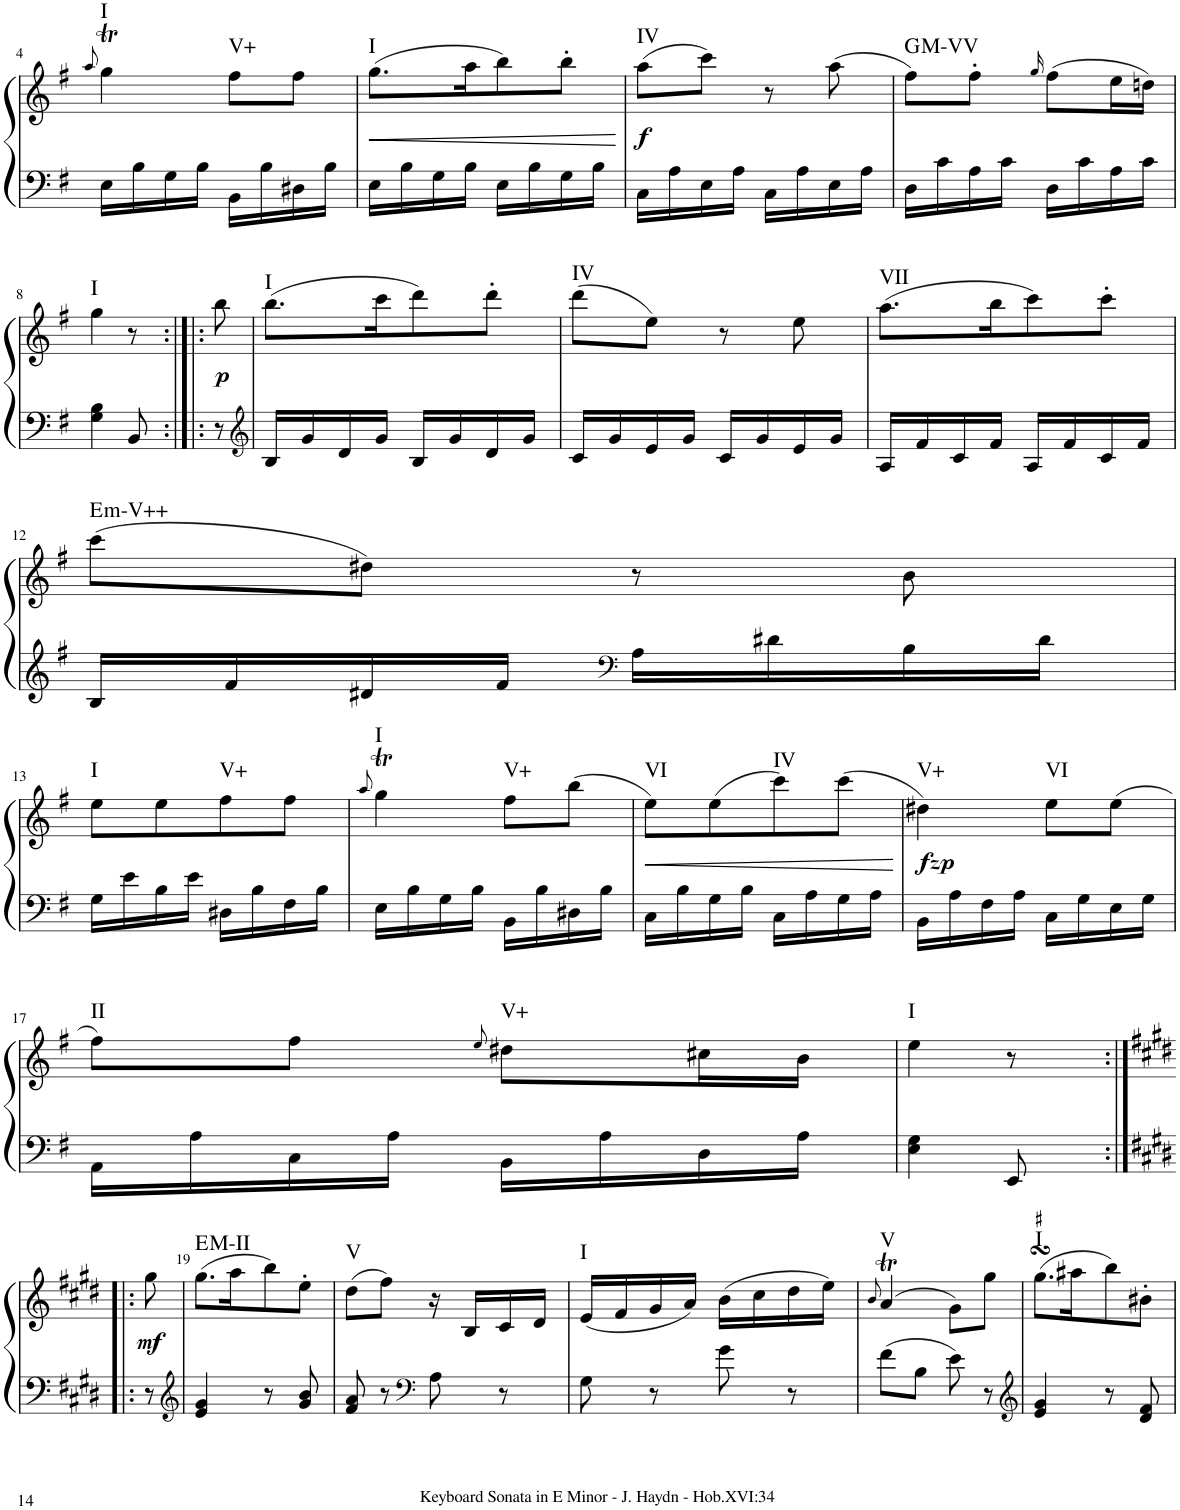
**kern	**kern	**dynam	**harte
*part1	*part1	*part1	*part1
*staff2	*staff1	*staff1/2	*
*I"Piano	*	*	*
*I'Pno.	*	*	*
!!LO:PB:g=z
*clefF4	*clefG2	*	*
*k[f#]	*k[f#]	*	*
*M2/4	*M2/4	*	*
=4	=4	=4	=4
.	8qaa/	.	.
!	!	!	!LO:H:kt=I
16E\LL	4ggT\	.	N
16B\	.	.	.
16G\	.	.	.
16B\JJ	.	.	.
!	!	!	!LO:H:kt=V+
16BB\LL	8ff#\L	.	N
16B\	.	.	.
16D#X\	8ff#\J	.	.
16B\JJ	.	.	.
=5	=5	=5	=5
!	!	!LO:HP:b	!LO:H:kt=I
16E\LL	(8.gg\L	<	N
16B\	.	.	.
16G\	.	.	.
16B\JJ	16aa\K	.	.
16E\LL	8bb\)	.	.
16B\	.	.	.
16G\	8bb'\J	.	.
16B\JJ	.	.	.
.	.	[	.
=6	=6	=6	=6
!	!	!LO:DY:b	!LO:H:kt=IV
16C\LL	(8aa\L	f	N
16A\	.	.	.
16E\	8ccc\J)	.	.
16A\JJ	.	.	.
16C\LL	8r	.	.
16A\	.	.	.
16E\	(8aa\	.	.
16A\JJ	.	.	.
=7	=7	=7	=7
!	!	!	!LO:H:kt=M
16D\LL	8ff#\L)	.	G:maj
16c\	.	.	.
16A\	8ff#'\J	.	.
16c\JJ	.	.	.
.	16qgg/	.	.
16D\LL	(8ff#\L	.	.
16c\	.	.	.
16A\	16ee\L	.	.
16c\JJ	16ddn\JJ)	.	.
!!LO:LB:g=z
=8	=8	=8	=8
!	!	!	!LO:H:kt=I
4G\ 4B\	4gg\	.	N
8BB/	8r	.	.
=8X1:|!|:	=8X1:|!|:	=8X1:|!|:	=8X1:|!|:
!	!	!LO:DY:b	!
8r	8bb\	p	.
=9	=9	=9	=9
*clefG2	*	*	*
!	!	!	!LO:H:kt=I
16B/LL	(8.bb\L	.	N
16g/	.	.	.
16d/	.	.	.
16g/JJ	16ccc\K	.	.
16B/LL	8ddd\)	.	.
16g/	.	.	.
16d/	8ddd'\J	.	.
16g/JJ	.	.	.
=10	=10	=10	=10
!	!	!	!LO:H:kt=IV
16c/LL	(8ddd\L	.	N
16g/	.	.	.
16e/	8ee\J)	.	.
16g/JJ	.	.	.
16c/LL	8r	.	.
16g/	.	.	.
16e/	8ee\	.	.
16g/JJ	.	.	.
=11	=11	=11	=11
!	!	!	!LO:H:kt=VII
16A/LL	(8.aa\L	.	N
16f#/	.	.	.
16c/	.	.	.
16f#/JJ	16bb\K	.	.
16A/LL	8ccc\)	.	.
16f#/	.	.	.
16c/	8ccc'\J	.	.
16f#/JJ	.	.	.
!!LO:LB:g=z
=12	=12	=12	=12
!	!	!	!LO:H:kt=m
16B/LL	(8ccc\L	.	E:(b3,#5)
16f#/	.	.	.
16d#X/	8dd#X\J)	.	.
16f#/JJ	.	.	.
*clefF4	*	*	*
16A\LL	8r	.	.
16d#X\	.	.	.
16B\	8b\	.	.
16d#\JJ	.	.	.
!!LO:LB:g=z
=13	=13	=13	=13
!	!	!	!LO:H:kt=I
16G\LL	8ee\L	.	N
16e\	.	.	.
16B\	8ee\	.	.
16e\JJ	.	.	.
!	!	!	!LO:H:kt=V+
16D#X\LL	8ff#\	.	N
16B\	.	.	.
16F#\	8ff#\J	.	.
16B\JJ	.	.	.
=14	=14	=14	=14
.	8qaa/	.	.
!	!	!	!LO:H:kt=I
16E\LL	4ggT\	.	N
16B\	.	.	.
16G\	.	.	.
16B\JJ	.	.	.
!	!	!	!LO:H:kt=V+
16BB\LL	8ff#\L	.	N
16B\	.	.	.
16D#X\	(8bb\J	.	.
16B\JJ	.	.	.
=15	=15	=15	=15
!	!	!LO:HP:b	!LO:H:kt=VI
16C\LL	8ee\L)	<	N
16B\	.	.	.
16G\	(8ee\	.	.
16B\JJ	.	.	.
!	!	!	!LO:H:kt=IV
16C\LL	8ccc\)	.	N
16A\	.	.	.
16G\	(8ccc\J	.	.
16A\JJ	.	.	.
.	.	[	.
=16	=16	=16	=16
!	!	!LO:DY:b	!LO:H:kt=V+
16BB\LL	4dd#X\)	other-dynamics	N
16A\	.	.	.
16F#\	.	.	.
16A\JJ	.	.	.
!	!	!	!LO:H:kt=VI
16C\LL	8ee\L	.	N
16G\	.	.	.
16E\	(8ee\J	.	.
16G\JJ	.	.	.
!!LO:LB:g=z
=17	=17	=17	=17
!	!	!	!LO:H:kt=II
16AA\LL	8ff#\L)	.	N
16A\	.	.	.
16C\	8ff#\J	.	.
16A\JJ	.	.	.
.	8qee/	.	.
!	!	!	!LO:H:kt=V+
16BB\LL	8dd#X\L	.	N
16A\	.	.	.
16D\	16cc#X\L	.	.
16A\JJ	16b\JJ	.	.
=18	=18	=18	=18
!	!	!	!LO:H:kt=I
4E\ 4G\	4ee\	.	N
8EE/	8r	.	.
!!LO:LB:g=z
=18X2:|!|:	=18X2:|!|:	=18X2:|!|:	=18X2:|!|:
*k[f#c#g#d#]	*k[f#c#g#d#]	*	*
!	!	!LO:DY:b	!
8r	8gg#\	mf	.
=19	=19	=19	=19
*clefG2	*	*	*
!	!	!	!LO:H:kt=M
4e/ 4g#/	(8.gg#\L	.	E:maj
.	16aa\K	.	.
8r	8bb\)	.	.
8g#/ 8b/	8ee'\J	.	.
=20	=20	=20	=20
!	!	!	!LO:H:kt=V
8f#/ 8a/	(8dd#\L	.	N
8r	8ff#\J)	.	.
*clefF4	*	*	*
8A\	16r	.	.
.	16B/LL	.	.
8r	16c#/	.	.
.	16d#/JJ	.	.
=21	=21	=21	=21
!	!	!	!LO:H:kt=I
8G#\	(16e/LL	.	N
.	16f#/	.	.
8r	16g#/	.	.
.	16a/JJ)	.	.
8g#\	(16b\LL	.	.
.	16cc#\	.	.
8r	16dd#\	.	.
.	16ee\JJ)	.	.
=22	=22	=22	=22
.	8qb/	.	.
!	!	!	!LO:H:kt=V
8f#\L	(>4aT/	.	N
8B\J	.	.	.
8e\	8g#\L)	.	.
8r	8gg#\J	.	.
=23	=23	=23	=23
*clefG2	*	*	*
!	!LO:TX:a:t=♯	!	!LO:H:kt=I
4e/ 4g#/	(8.gg#sSsS\L	.	N
.	16aa#X\K	.	.
8r	8bb\)	.	.
8d#/ 8f#/	8b#X'\J	.	.
=	=	=	=
*-	*-	*-	*-
